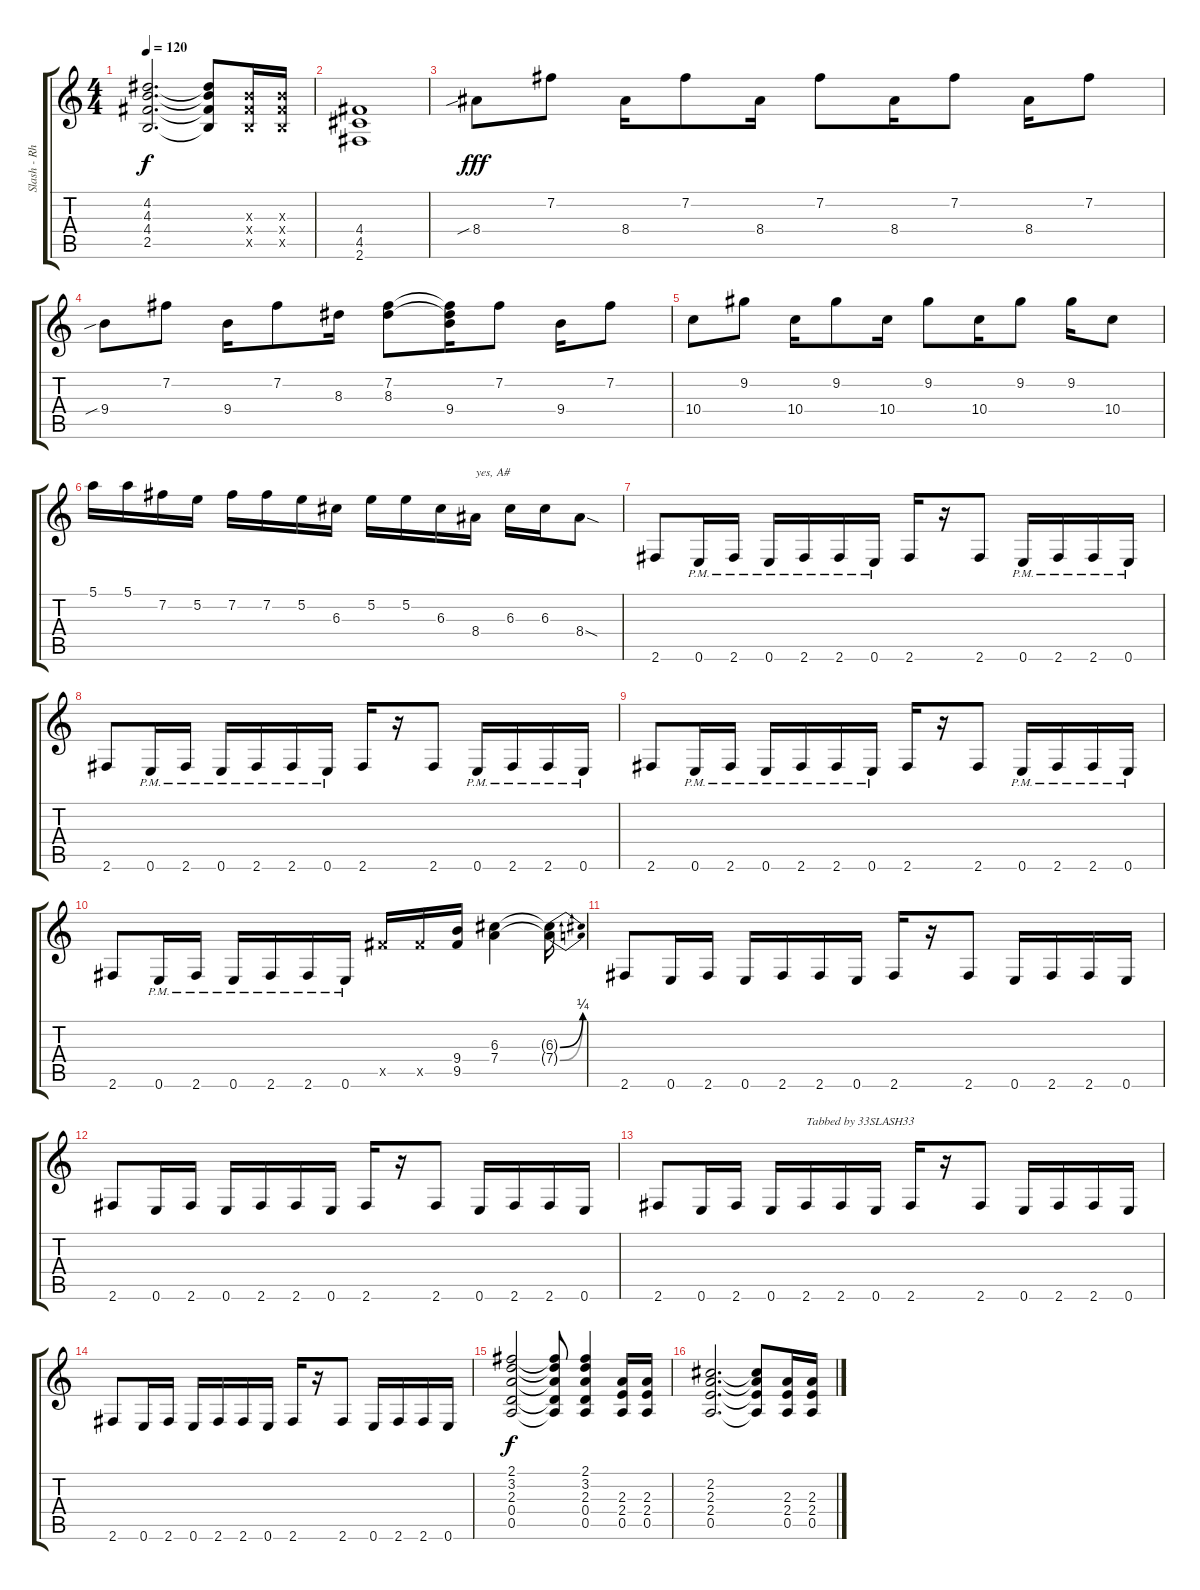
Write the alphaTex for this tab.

\track ("Slash - Rhythm 1" "Slash - Rh") {instrument distortionguitar}
\staff {score tabs}
\tuning (E4 B3 G3 D3 A2 E2) {hide}
\ts (4 4)
\tempo 120
\clef g2
\ks c
(4.2 4.3 4.4 2.5).2{d dy f} (4.2{t} 4.3{t} 4.4{t} 2.5{t}).8 (4.3{x} 4.4{x} 2.5{x}).16 (4.3{x} 4.4{x} 2.5{x}).16 |
(4.4 4.5 2.6).1 |
8.4{sib}.8{dy fff} 7.2.8 8.4.16 7.2.8 8.4.16 7.2.8 8.4.16 7.2.8 8.4.16 7.2.8 |
9.4{sib}.8 7.2.8 9.4.16 7.2.8 8.3.16 (7.2 8.3).8 (7.2{t} 8.3{t} 9.4).16 7.2.8 9.4.16 7.2.8 |
10.4.8 9.2.8 10.4.16 9.2.8 10.4.16 9.2.8 10.4.16 9.2.8 9.2.16 10.4.8 |
5.1.16 5.1.16 7.2.16 5.2.16 7.2.16 7.2.16 5.2.16 6.3.16 5.2.16 5.2.16 6.3.16 8.4.16{txt "yes, A#"} 6.3.16 6.3.16 8.4{sod}.8 |
2.6.8 0.6{pm}.16 2.6{pm}.16 0.6{pm}.16 2.6{pm}.16 2.6{pm}.16 0.6{pm}.16 2.6.16 r.16 2.6.8 0.6{pm}.16 2.6{pm}.16 2.6{pm}.16 0.6{pm}.16 |
2.6.8 0.6{pm}.16 2.6{pm}.16 0.6{pm}.16 2.6{pm}.16 2.6{pm}.16 0.6{pm}.16 2.6.16 r.16 2.6.8 0.6{pm}.16 2.6{pm}.16 2.6{pm}.16 0.6{pm}.16 |
2.6.8 0.6{pm}.16 2.6{pm}.16 0.6{pm}.16 2.6{pm}.16 2.6{pm}.16 0.6{pm}.16 2.6.16 r.16 2.6.8 0.6{pm}.16 2.6{pm}.16 2.6{pm}.16 0.6{pm}.16 |
2.6.8 0.6{pm}.16 2.6{pm}.16 0.6{pm}.16 2.6{pm}.16 2.6{pm}.16 0.6{pm}.16 9.5{x}.16 9.5{x}.16 (9.4 9.5).16 (6.3 7.4).4 (6.3{be (bend 0 0 60 1) t} 7.4{be (bend 0 0 60 1) t}).16 |
2.6.8 0.6.16 2.6.16 0.6.16 2.6.16 2.6.16 0.6.16 2.6.16 r.16 2.6.8 0.6.16 2.6.16 2.6.16 0.6.16 |
2.6.8 0.6.16 2.6.16 0.6.16 2.6.16 2.6.16 0.6.16 2.6.16 r.16 2.6.8 0.6.16 2.6.16 2.6.16 0.6.16 |
2.6.8 0.6.16 2.6.16 0.6.16 2.6.16{txt "Tabbed by 33SLASH33"} 2.6.16 0.6.16 2.6.16 r.16 2.6.8 0.6.16 2.6.16 2.6.16 0.6.16 |
2.6.8 0.6.16 2.6.16 0.6.16 2.6.16 2.6.16 0.6.16 2.6.16 r.16 2.6.8 0.6.16 2.6.16 2.6.16 0.6.16 |
(2.1 3.2 2.3 0.4 0.5).2{dy f} (2.1{t} 3.2{t} 2.3{t} 0.4{t} 0.5{t}).8 (2.1 3.2 2.3 0.4 0.5).4 (2.3 2.4 0.5).16 (2.3 2.4 0.5).16 |
(2.2 2.3 2.4 0.5).2{d} (2.2{t} 2.3{t} 2.4{t} 0.5{t}).8 (2.3 2.4 0.5).16 (2.3 2.4 0.5).16
